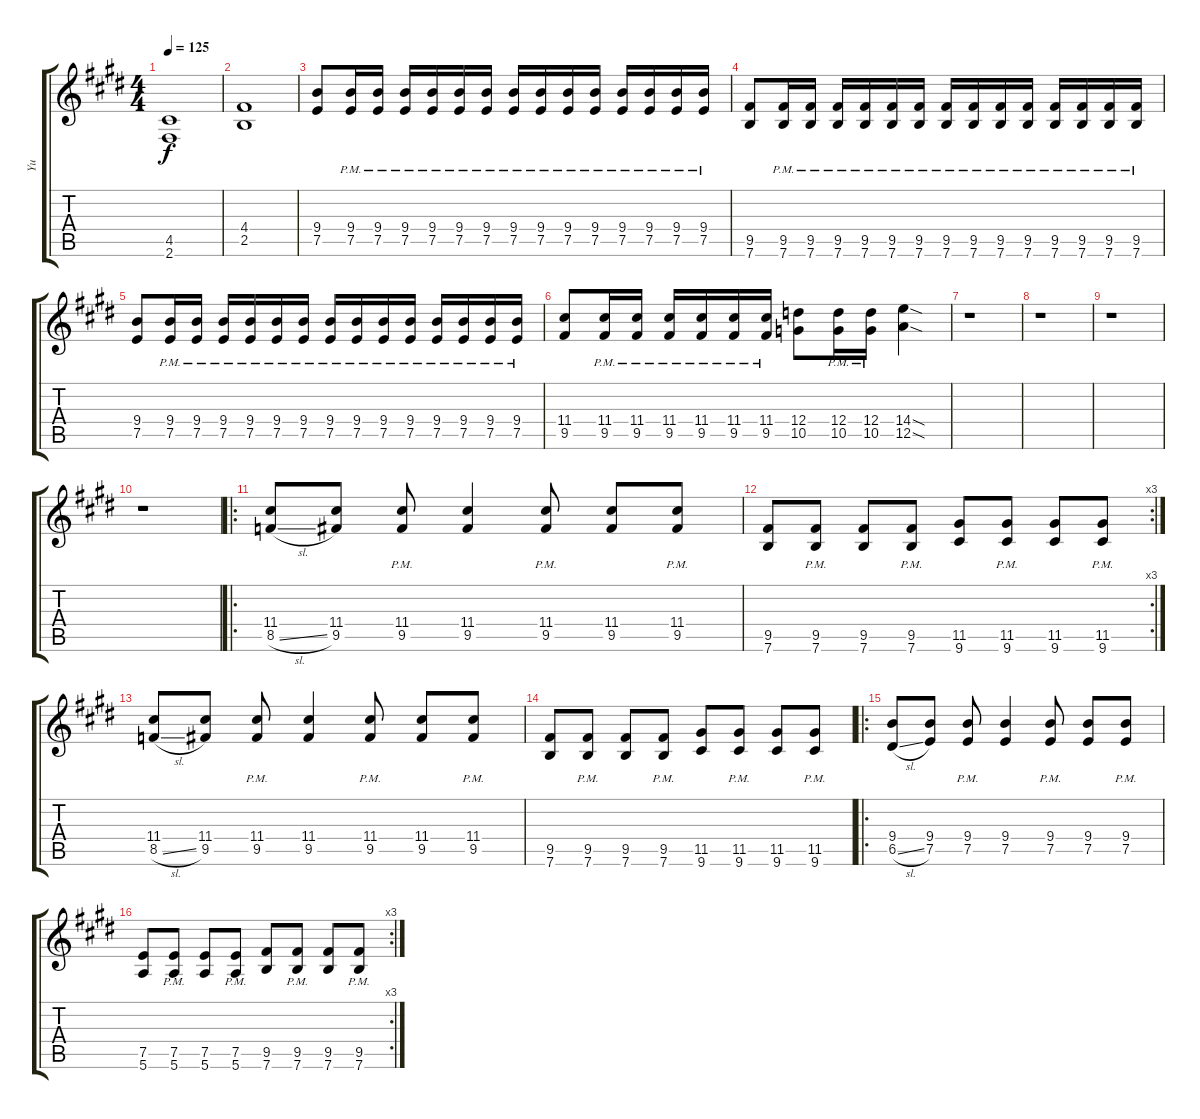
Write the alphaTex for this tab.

\track ("Yu" "Yu") {instrument overdrivenguitar}
\staff {score tabs}
\tuning (E4 B3 G3 D3 A2 E2) {hide}
\ts (4 4)
\tempo 125
\clef g2
\ks e
(4.5 2.6).1{dy f} |
(4.4 2.5).1 |
(9.4 7.5).8 (9.4{pm} 7.5{pm}).16 (9.4{pm} 7.5{pm}).16 (9.4{pm} 7.5{pm}).16 (9.4{pm} 7.5{pm}).16 (9.4{pm} 7.5{pm}).16 (9.4{pm} 7.5{pm}).16 (9.4{pm} 7.5{pm}).16 (9.4{pm} 7.5{pm}).16 (9.4{pm} 7.5{pm}).16 (9.4{pm} 7.5{pm}).16 (9.4{pm} 7.5{pm}).16 (9.4{pm} 7.5{pm}).16 (9.4{pm} 7.5{pm}).16 (9.4{pm} 7.5{pm}).16 |
(9.5 7.6).8 (9.5{pm} 7.6{pm}).16 (9.5{pm} 7.6{pm}).16 (9.5{pm} 7.6{pm}).16 (9.5{pm} 7.6{pm}).16 (9.5{pm} 7.6{pm}).16 (9.5{pm} 7.6{pm}).16 (9.5{pm} 7.6{pm}).16 (9.5{pm} 7.6{pm}).16 (9.5{pm} 7.6{pm}).16 (9.5{pm} 7.6{pm}).16 (9.5{pm} 7.6{pm}).16 (9.5{pm} 7.6{pm}).16 (9.5{pm} 7.6{pm}).16 (9.5{pm} 7.6{pm}).16 |
(9.4 7.5).8 (9.4{pm} 7.5{pm}).16 (9.4{pm} 7.5{pm}).16 (9.4{pm} 7.5{pm}).16 (9.4{pm} 7.5{pm}).16 (9.4{pm} 7.5{pm}).16 (9.4{pm} 7.5{pm}).16 (9.4{pm} 7.5{pm}).16 (9.4{pm} 7.5{pm}).16 (9.4{pm} 7.5{pm}).16 (9.4{pm} 7.5{pm}).16 (9.4{pm} 7.5{pm}).16 (9.4{pm} 7.5{pm}).16 (9.4{pm} 7.5{pm}).16 (9.4{pm} 7.5{pm}).16 |
(11.4 9.5).8 (11.4{pm} 9.5{pm}).16 (11.4{pm} 9.5{pm}).16 (11.4{pm} 9.5{pm}).16 (11.4{pm} 9.5{pm}).16 (11.4{pm} 9.5{pm}).16 (11.4{pm} 9.5{pm}).16 (12.4 10.5).8 (12.4{pm} 10.5{pm}).16 (12.4{pm} 10.5{pm}).16 (14.4{sod} 12.5{sod}).4 |
r.1 |
r.1 |
r.1 |
r.1 |
\ro
(11.4 8.5{sl}).8 (11.4 9.5).8 (11.4{pm} 9.5{pm}).8 (11.4 9.5).4 (11.4{pm} 9.5{pm}).8 (11.4 9.5).8 (11.4{pm} 9.5{pm}).8 |
\rc 3
(9.5 7.6).8 (9.5{pm} 7.6{pm}).8 (9.5 7.6).8 (9.5{pm} 7.6{pm}).8 (11.5 9.6).8 (11.5{pm} 9.6{pm}).8 (11.5 9.6).8 (11.5{pm} 9.6{pm}).8 |
(11.4 8.5{sl}).8 (11.4 9.5).8 (11.4{pm} 9.5{pm}).8 (11.4 9.5).4 (11.4{pm} 9.5{pm}).8 (11.4 9.5).8 (11.4{pm} 9.5{pm}).8 |
(9.5 7.6).8 (9.5{pm} 7.6{pm}).8 (9.5 7.6).8 (9.5{pm} 7.6{pm}).8 (11.5 9.6).8 (11.5{pm} 9.6{pm}).8 (11.5 9.6).8 (11.5{pm} 9.6{pm}).8 |
\ro
(9.4 6.5{sl}).8 (9.4 7.5).8 (9.4{pm} 7.5{pm}).8 (9.4 7.5).4 (9.4{pm} 7.5{pm}).8 (9.4 7.5).8 (9.4{pm} 7.5{pm}).8 |
\rc 3
(7.5 5.6).8 (7.5{pm} 5.6{pm}).8 (7.5 5.6).8 (7.5{pm} 5.6{pm}).8 (9.5 7.6).8 (9.5{pm} 7.6{pm}).8 (9.5 7.6).8 (9.5{pm} 7.6{pm}).8
